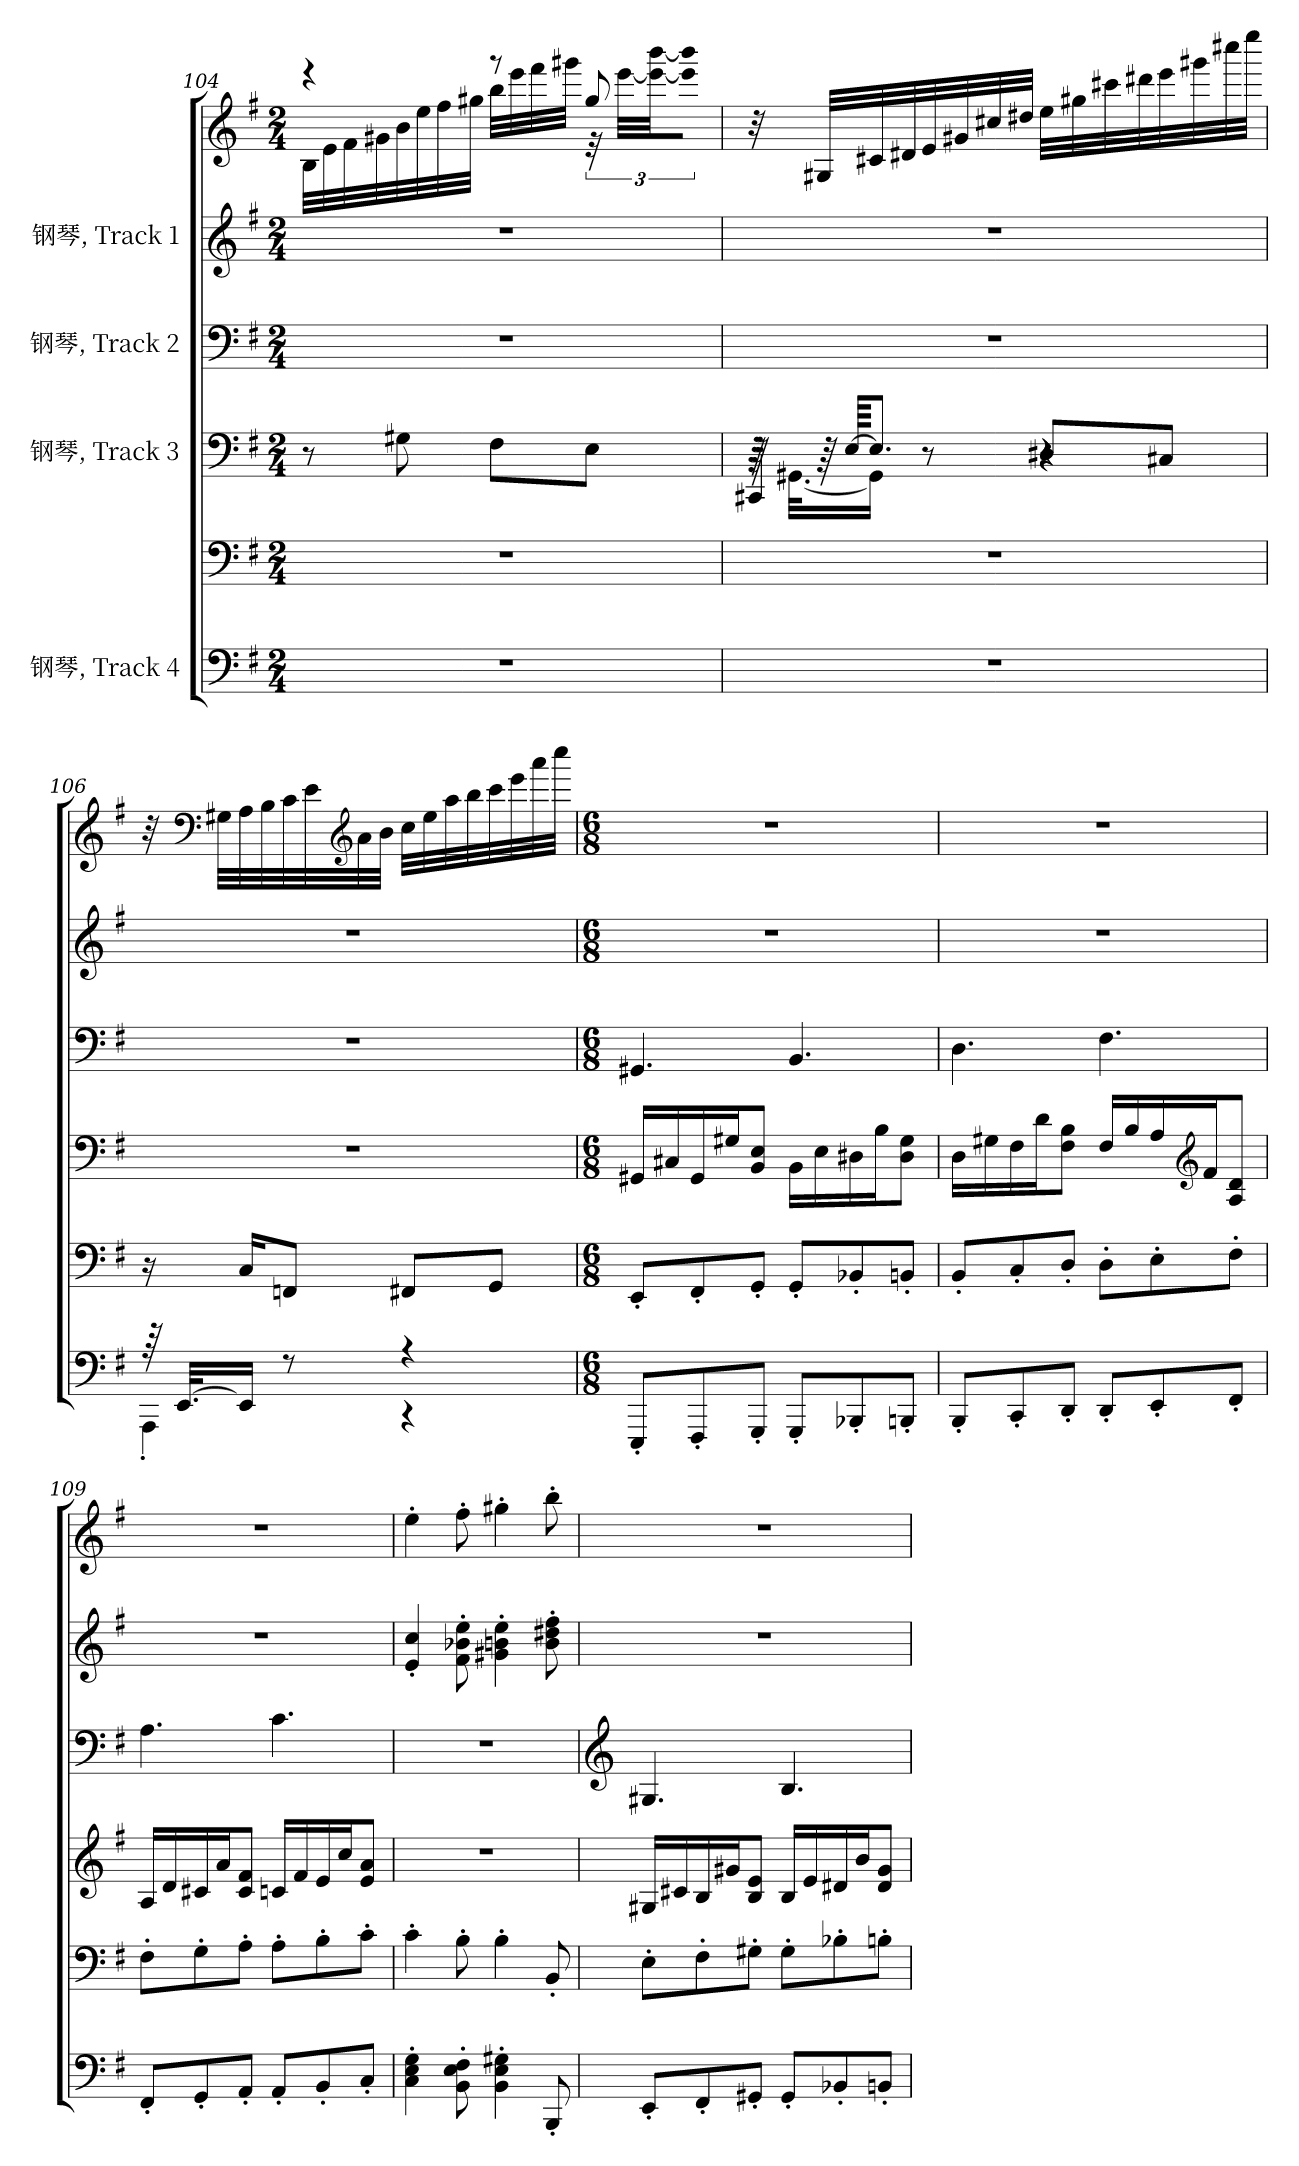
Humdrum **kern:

**kern	**kern	**kern	**kern	**kern	**kern
*part4	*part4	*part3	*part2	*part1	*part1
*staff6	*staff5	*staff4	*staff3	*staff2	*staff1
*I"钢琴, Track 4	*	*I"钢琴, Track 3	*I"钢琴, Track 2	*I"钢琴, Track 1	*
!!LO:LB:g=z
*clefF4	*clefF4	*clefF4	*clefF4	*clefG2	*clefG2
*k[f#]	*k[f#]	*k[f#]	*k[f#]	*k[f#]	*k[f#]
*M2/4	*M2/4	*M2/4	*M2/4	*M2/4	*M2/4
=104	=104	=104	=104	=104	=104
*	*	*	*	*	*^
2r	2r	8r	2r	2r	4r	32B\LLL
.	.	.	.	.	.	32e\
.	.	.	.	.	.	32f#\
.	.	.	.	.	.	32g#X\
.	.	8G#X\	.	.	.	32b\
.	.	.	.	.	.	32ee\
.	.	.	.	.	.	32ff#\
.	.	.	.	.	.	32gg#X\JJJ
.	.	8F#\L	.	.	8r	32bb\LLL
.	.	.	.	.	.	32eee\
.	.	.	.	.	.	32fff#\
.	.	.	.	.	.	32ggg#X\JJJ
.	.	8E\J	.	.	8gg#/	48r
.	.	.	.	.	.	[48eee\LLL
.	.	.	.	.	.	48eee\_ [48bbb\J
.	.	.	.	.	.	16eee\] 16bbb\]JJ
*	*	*	*	*	*v	*v
!!LO:PB:g=z
=105	=105	=105	=105	=105	=105
*	*	*^	*	*	*
*	*	*	*^	*	*	*
2r	2r	32r	64r	4CC#X'/	2r	2r	32r
.	.	.	[32.GG#X\KLL	.	.	.	.
.	.	64r	.	.	.	.	32G#X/LLL
.	.	[64E/KKKL	.	.	.	.	.
.	.	8.E/J]	16GG#\JJ]	.	.	.	32c#X/
.	.	.	.	.	.	.	32d#X/
.	.	.	8r	.	.	.	32e/
.	.	.	.	.	.	.	32g#X/
.	.	.	.	.	.	.	32cc#X/
.	.	.	.	.	.	.	32dd#X/JJJ
.	.	8D#X/L	4r	4r	.	.	32ee\LLL
.	.	.	.	.	.	.	32gg#X\
.	.	.	.	.	.	.	32ccc#X\
.	.	.	.	.	.	.	32ddd#X\
.	.	8C#X/J	.	.	.	.	32eee\
.	.	.	.	.	.	.	32ggg#X\
.	.	.	.	.	.	.	32cccc#X\
.	.	.	.	.	.	.	32eeee\JJJ
*	*	*v	*v	*v	*	*	*
!!LO:LB:g=z
=106	=106	=106	=106	=106	=106
*	*	*	*	*	*MM24
*^	*	*	*	*	*
64r	4AAA'\	16r	2r	2r	2r	32r
[32.EE/KLL	.	.	.	.	.	.
*	*	*	*	*	*	*clefF4
.	.	.	.	.	.	32G#X\LLL
16EE/JJ]	.	16C/KL	.	.	.	32A\
*	*	*	*	*	*	*MM57
.	.	.	.	.	.	32B\
8r	.	8FFn/J	.	.	.	32c\
.	.	.	.	.	.	32e\
*	*	*	*	*	*	*clefG2
.	.	.	.	.	.	32a\
.	.	.	.	.	.	32b\JJJ
4r	4r	8FF#X/L	.	.	.	32cc\LLL
.	.	.	.	.	.	32ee\
.	.	.	.	.	.	32aa\
.	.	.	.	.	.	32bb\
.	.	8GG/J	.	.	.	32ccc\
.	.	.	.	.	.	32eee\
.	.	.	.	.	.	32aaa\
.	.	.	.	.	.	32cccc\JJJ
*v	*v	*	*	*	*	*
=107	=107	=107	=107	=107	=107
*M6/8	*M6/8	*M6/8	*M6/8	*M6/8	*M6/8
*	*	*	*	*	*MM160
8EEE'/L	8EE'/L	16GG#X/LL	4.GG#X/	2.r	2.r
.	.	16C#X/	.	.	.
8FFF#'/	8FF#'/	16GG#/	.	.	.
.	.	16G#X/J	.	.	.
8GGG'/J	8GG'/J	8BB/ 8E/J	.	.	.
8GGG'/L	8GG'/L	16BB\LL	4.BB/	.	.
.	.	16E\	.	.	.
8BBB-X'/	8BB-X'/	16D#X\	.	.	.
.	.	16B\J	.	.	.
8BBBn'/J	8BBn'/J	8D#\ 8G#\J	.	.	.
!!LO:PB:g=z
=108	=108	=108	=108	=108	=108
8BBB'/L	8BB'/L	16D\LL	4.D\	2.r	2.r
.	.	16G#X\	.	.	.
8CC'/	8C'/	16F#\	.	.	.
.	.	16d\J	.	.	.
8DD'/J	8D'/J	8F#\ 8B\J	.	.	.
8DD'/L	8D'\L	16F#/LL	4.F#\	.	.
.	.	16B/	.	.	.
8EE'/	8E'\	16A/	.	.	.
*	*	*clefG2	*	*	*
.	.	16f#/J	.	.	.
8FF#'/J	8F#'\J	8A/ 8d/J	.	.	.
=109	=109	=109	=109	=109	=109
8FF#'/L	8F#'\L	16A/LL	4.A\	2.r	2.r
.	.	16d/	.	.	.
8GG'/	8G'\	16c#X/	.	.	.
.	.	16a/J	.	.	.
8AA'/J	8A'\J	8c#/ 8f#/J	.	.	.
8AA'/L	8A'\L	16cn/LL	4.c\	.	.
.	.	16f#/	.	.	.
8BB'/	8B'\	16e/	.	.	.
.	.	16cc/J	.	.	.
8C'/J	8c'\J	8e/ 8a/J	.	.	.
=110	=110	=110	=110	=110	=110
4C\' 4E\' 4G\'	4c'\	2.r	2.r	4e/' 4cc/'	4ee'\
8BB\' 8E\' 8F#\'	8B'\	.	.	8f#\' 8b-X\' 8ee\'	8ff#'\
4BB\' 4E\' 4G#X\'	4B'\	.	.	4g#X\' 4bn\' 4ee\'	4gg#X'\
8BBB'/	8BB'/	.	.	8b\' 8dd#X\' 8ff#\'	8bb'\
!!LO:LB:g=z
=111	=111	=111	=111	=111	=111
*	*	*	*clefG2	*	*
8EE'/L	8E'\L	16G#X/LL	4.G#X/	2.r	2.r
.	.	16c#X/	.	.	.
8FF#'/	8F#'\	16B/	.	.	.
.	.	16g#X/J	.	.	.
8GG#X'/J	8G#X'\J	8B/ 8e/J	.	.	.
8GG#'/L	8G#'\L	16B/LL	4.B/	.	.
.	.	16e/	.	.	.
8BB-X'/	8B-X'\	16d#X/	.	.	.
.	.	16b/J	.	.	.
8BBn'/J	8Bn'\J	8d#/ 8g#/J	.	.	.
=	=	=	=	=	=
*-	*-	*-	*-	*-	*-
